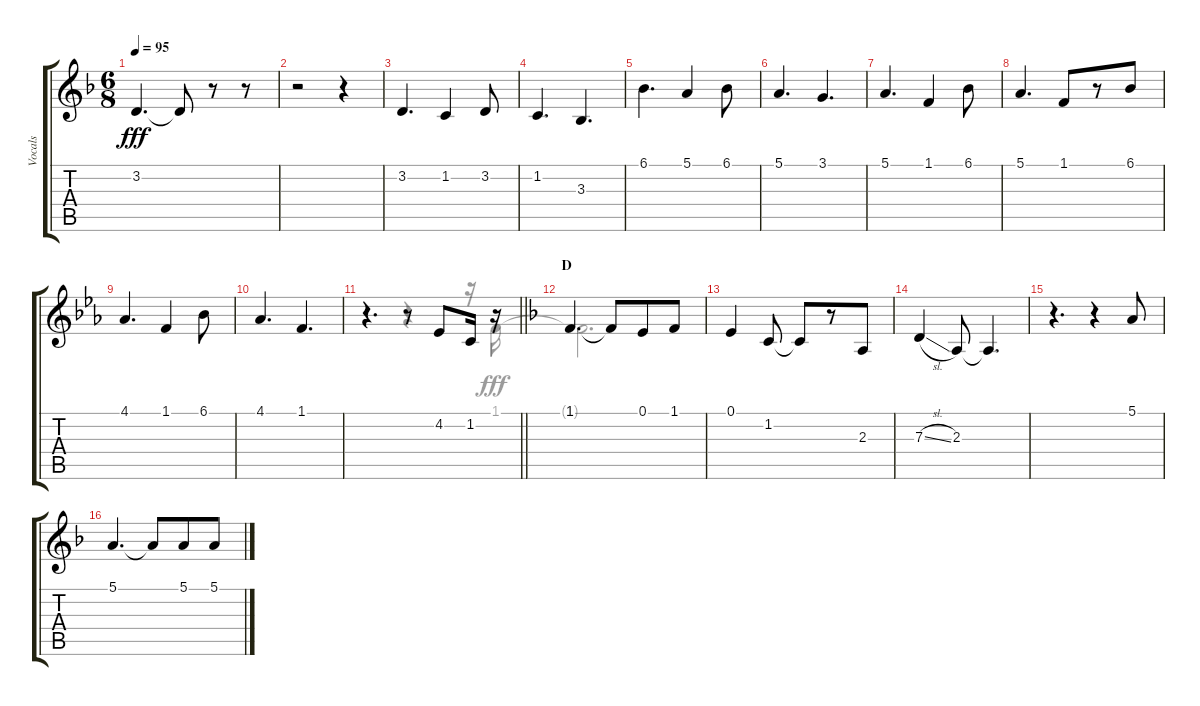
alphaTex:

\track ("Vocals" "Vocals") {instrument voiceoohs}
\staff {score tabs}
\tuning (E4 B3 G3 D3 A2 E2) {hide}
\voice
\ts (6 8)
\tempo 95
\clef g2
\ks f
3.2.4{d dy fff} 3.2{t}.8 r.8 r.8 |
r.2 r.4 |
3.2.4{d} 1.2.4 3.2.8 |
1.2.4{d} 3.3.4{d} |
6.1.4{d} 5.1.4 6.1.8 |
5.1.4{d} 3.1.4{d} |
5.1.4{d} 1.1.4 6.1.8 |
5.1.4{d} 1.1.8 r.8 6.1.8 |
\ks eb
4.1.4{d} 1.1.4 6.1.8 |
4.1.4{d} 1.1.4{d} |
\barLineRight lightlight
r.4{d} r.8 4.2.8 1.2.16 r.16 |
\section ("" "D")
\ks f
1.1.4{d} 1.1{t}.8 0.1.8 1.1.8 |
0.1.4 1.2.8 1.2{t}.8 r.8 2.3.8 |
7.3{sl}.4 2.3.8 2.3{t}.4{d} |
r.4{d} r.4 5.1.8 |
5.1.4{d} 5.1{t}.8 5.1.8 5.1.8
\voice
\clef g2
\ottava regular
\simile none
\ks f
|
|
|
|
|
|
|
|
\ks eb
|
|
\barLineRight lightlight
r.4{d} r.4 r.16 1.1.16 |
\ks f
1.1{t}.2{d} |
|
|
|
